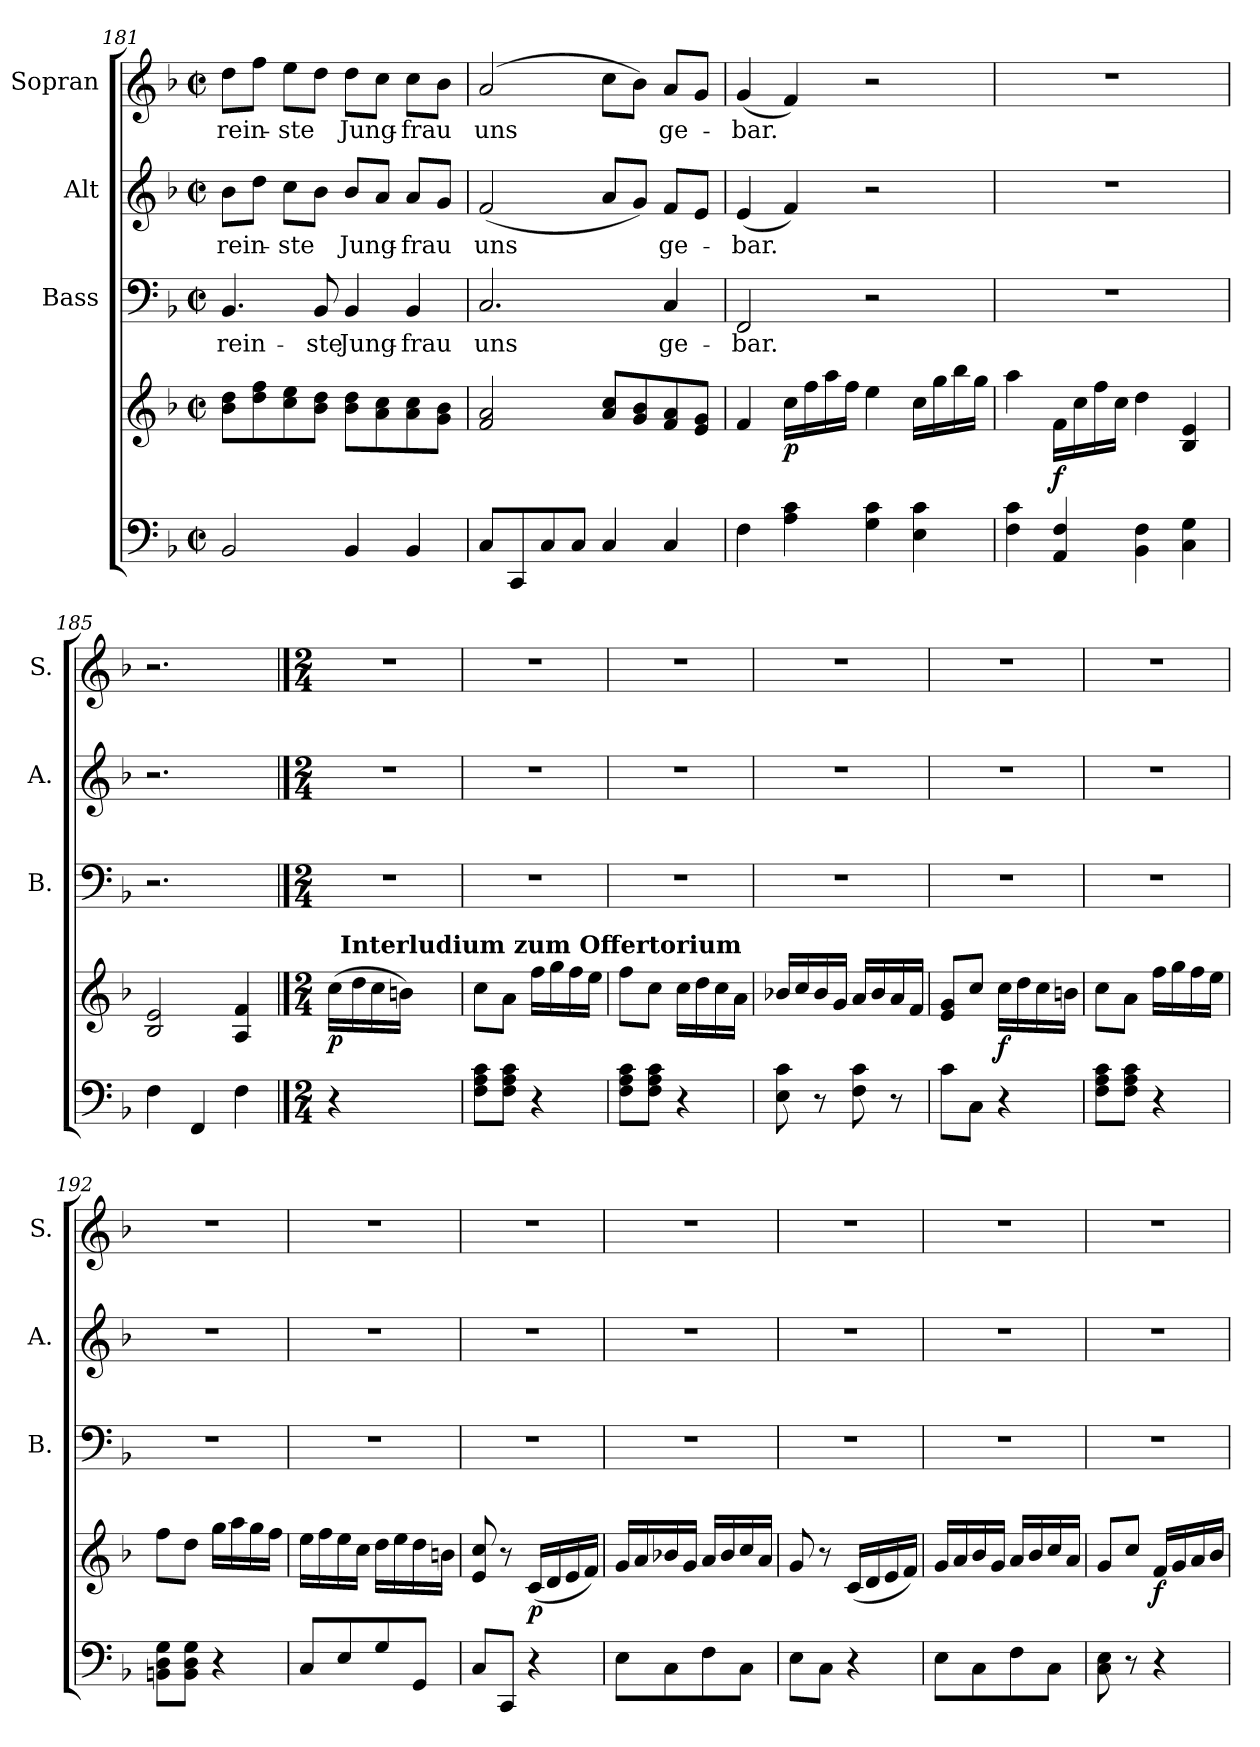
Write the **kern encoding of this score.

**kern	**kern	**dynam	**kern	**text	**kern	**text	**kern	**text
*part4	*part4	*part4	*part3	*part3	*part2	*part2	*part1	*part1
*staff5	*staff4	*staff4/5	*staff3	*staff3	*staff2	*staff2	*staff1	*staff1
*	*	*	*I"Bass	*	*I"Alt	*	*I"Sopran	*
*	*	*	*I'B.	*	*I'A.	*	*I'S.	*
*clefF4	*clefG2	*	*clefF4	*	*clefG2	*	*clefG2	*
*k[b-]	*k[b-]	*	*k[b-]	*	*k[b-]	*	*k[b-]	*
*F:	*F:	*	*F:	*	*F:	*	*F:	*
*M2/2	*M2/2	*	*M2/2	*	*M2/2	*	*M2/2	*
*met(c|)	*met(c|)	*	*met(c|)	*	*met(c|)	*	*met(c|)	*
=181	=181	=181	=181	=181	=181	=181	=181	=181
!	!	!	!	!LO:LY:b	!	!LO:LY:b	!	!LO:LY:b
2BB-/	8b-\ 8dd\L	.	4.BB-/	rein-	8b-\L	rein-	8dd\L	rein-
.	8dd\ 8ff\	.	.	.	8dd\J	.	8ff\J	.
!	!	!	!	!	!	!LO:LY:b	!	!LO:LY:b
.	8cc\ 8ee\	.	.	.	8cc\L	-ste	8ee\L	-ste
!	!	!	!	!LO:LY:b	!	!	!	!
.	8b-\ 8dd\J	.	8BB-/	-ste	8b-\J	.	8dd\J	.
!	!	!	!	!LO:LY:b	!	!LO:LY:b	!	!LO:LY:b
4BB-/	8b-\ 8dd\L	.	4BB-/	Jung-	8b-/L	Jung-	8dd\L	Jung-
.	8a\ 8cc\	.	.	.	8a/J	.	8cc\J	.
!	!	!	!	!LO:LY:b	!	!LO:LY:b	!	!LO:LY:b
4BB-/	8a\ 8cc\	.	4BB-/	-frau	8a/L	-frau	8cc\L	-frau
.	8g\ 8b-\J	.	.	.	8g/J	.	8b-\J	.
=182	=182	=182	=182	=182	=182	=182	=182	=182
!	!	!	!	!LO:LY:b	!	!LO:LY:b	!	!LO:LY:b
8C/L	2f/ 2a/	.	2.C/	uns	(<2f/	uns	(2a/	uns
8CC/	.	.	.	.	.	.	.	.
8C/	.	.	.	.	.	.	.	.
8C/J	.	.	.	.	.	.	.	.
4C/	8a/ 8cc/L	.	.	.	8a/L	.	8cc\L	.
.	8g/ 8b-/	.	.	.	8g/J)	.	8b-\J)	.
!	!	!	!	!LO:LY:b	!	!LO:LY:b	!	!LO:LY:b
4C/	8f/ 8a/	.	4C/	ge-	8f/L	ge-	8a/L	ge-
.	8e/ 8g/J	.	.	.	8e/J	.	8g/J	.
!!LO:PB:g=z
=183	=183	=183	=183	=183	=183	=183	=183	=183
!	!	!	!	!LO:LY:b	!	!LO:LY:b	!	!LO:LY:b
4F\	4f/	.	2FF/	-bar.	(<4e/	-bar.	(<4g/	-bar.
!	!	!LO:DY:b	!	!	!	!	!	!
4A\ 4c\	16cc\LL	p	.	.	4f/)	.	4f/)	.
.	16ff\	.	.	.	.	.	.	.
.	16aa\	.	.	.	.	.	.	.
.	16ff\JJ	.	.	.	.	.	.	.
4G\ 4c\	4ee\	.	2r	.	2r	.	2r	.
4E\ 4c\	16cc\LL	.	.	.	.	.	.	.
.	16gg\	.	.	.	.	.	.	.
.	16bb-\	.	.	.	.	.	.	.
.	16gg\JJ	.	.	.	.	.	.	.
=184	=184	=184	=184	=184	=184	=184	=184	=184
4F\ 4c\	4aa\	.	1r	.	1r	.	1r	.
!	!	!LO:DY:b	!	!	!	!	!	!
4AA/ 4F/	16f\LL	f	.	.	.	.	.	.
.	16cc\	.	.	.	.	.	.	.
.	16ff\	.	.	.	.	.	.	.
.	16cc\JJ	.	.	.	.	.	.	.
4BB-\ 4F\	4dd\	.	.	.	.	.	.	.
4C\ 4G\	4B-/ 4e/	.	.	.	.	.	.	.
=185	=185	=185	=185	=185	=185	=185	=185	=185
4F\	2B-/ 2e/	.	2.r	.	2.r	.	2.r	.
4FF/	.	.	.	.	.	.	.	.
4F\	4A/ 4f/	.	.	.	.	.	.	.
==186	==186	==186	==186	==186	==186	==186	==186	==186
*M2/4	*M2/4	*	*M2/4	*	*M2/4	*	*M2/4	*
!	!	!LO:DY:b	!	!	!	!	!	!
*	*^	*	*	*	*	*	*	*
4r	(>16cc\LL	32ryy	p	2r	.	2r	.	2r	.
!	!	!LO:TX:a:B:t=Interludium zum Offertorium	!	!	!	!	!	!	!
.	.	4...ryy	.	.	.	.	.	.	.
.	16dd\	.	.	.	.	.	.	.	.
.	16cc\	.	.	.	.	.	.	.	.
.	16bn\JJ)	.	.	.	.	.	.	.	.
4ryy	4ryy	.	.	.	.	.	.	.	.
*	*v	*v	*	*	*	*	*	*	*
=187	=187	=187	=187	=187	=187	=187	=187	=187
8F\ 8A\ 8c\L	8cc\L	.	2r	.	2r	.	2r	.
8F\ 8A\ 8c\J	8a\J	.	.	.	.	.	.	.
4r	16ff\LL	.	.	.	.	.	.	.
.	16gg\	.	.	.	.	.	.	.
.	16ff\	.	.	.	.	.	.	.
.	16ee\JJ	.	.	.	.	.	.	.
!!LO:LB:g=z
=188	=188	=188	=188	=188	=188	=188	=188	=188
8F\ 8A\ 8c\L	8ff\L	.	2r	.	2r	.	2r	.
8F\ 8A\ 8c\J	8cc\J	.	.	.	.	.	.	.
4r	16cc\LL	.	.	.	.	.	.	.
.	16dd\	.	.	.	.	.	.	.
.	16cc\	.	.	.	.	.	.	.
.	16a\JJ	.	.	.	.	.	.	.
=189	=189	=189	=189	=189	=189	=189	=189	=189
8E\ 8c\	16b-X/LL	.	2r	.	2r	.	2r	.
.	16cc/	.	.	.	.	.	.	.
8r	16b-/	.	.	.	.	.	.	.
.	16g/JJ	.	.	.	.	.	.	.
8F\ 8c\	16a/LL	.	.	.	.	.	.	.
.	16b-/	.	.	.	.	.	.	.
8r	16a/	.	.	.	.	.	.	.
.	16f/JJ	.	.	.	.	.	.	.
=190	=190	=190	=190	=190	=190	=190	=190	=190
8c\L	8e/ 8g/L	.	2r	.	2r	.	2r	.
8C\J	8cc/J	.	.	.	.	.	.	.
!	!	!LO:DY:b	!	!	!	!	!	!
4r	16cc\LL	f	.	.	.	.	.	.
.	16dd\	.	.	.	.	.	.	.
.	16cc\	.	.	.	.	.	.	.
.	16bn\JJ	.	.	.	.	.	.	.
=191	=191	=191	=191	=191	=191	=191	=191	=191
8F\ 8A\ 8c\L	8cc\L	.	2r	.	2r	.	2r	.
8F\ 8A\ 8c\J	8a\J	.	.	.	.	.	.	.
4r	16ff\LL	.	.	.	.	.	.	.
.	16gg\	.	.	.	.	.	.	.
.	16ff\	.	.	.	.	.	.	.
.	16ee\JJ	.	.	.	.	.	.	.
=192	=192	=192	=192	=192	=192	=192	=192	=192
8BBn\ 8D\ 8G\L	8ff\L	.	2r	.	2r	.	2r	.
8BB\ 8D\ 8G\J	8dd\J	.	.	.	.	.	.	.
4r	16gg\LL	.	.	.	.	.	.	.
.	16aa\	.	.	.	.	.	.	.
.	16gg\	.	.	.	.	.	.	.
.	16ff\JJ	.	.	.	.	.	.	.
=193	=193	=193	=193	=193	=193	=193	=193	=193
8C/L	16ee\LL	.	2r	.	2r	.	2r	.
.	16ff\	.	.	.	.	.	.	.
8E/	16ee\	.	.	.	.	.	.	.
.	16cc\JJ	.	.	.	.	.	.	.
8G/	16dd\LL	.	.	.	.	.	.	.
.	16ee\	.	.	.	.	.	.	.
8GG/J	16dd\	.	.	.	.	.	.	.
.	16bn\JJ	.	.	.	.	.	.	.
!!LO:PB:g=z
=194	=194	=194	=194	=194	=194	=194	=194	=194
8C/L	8e/ 8cc/	.	2r	.	2r	.	2r	.
8CC/J	8r	.	.	.	.	.	.	.
!	!	!LO:DY:b	!	!	!	!	!	!
4r	(<16c/LL	p	.	.	.	.	.	.
.	16d/	.	.	.	.	.	.	.
.	16e/	.	.	.	.	.	.	.
.	16f/JJ)	.	.	.	.	.	.	.
=195	=195	=195	=195	=195	=195	=195	=195	=195
8E\L	16g/LL	.	2r	.	2r	.	2r	.
.	16a/	.	.	.	.	.	.	.
8C\	16b-X/	.	.	.	.	.	.	.
.	16g/JJ	.	.	.	.	.	.	.
8F\	16a/LL	.	.	.	.	.	.	.
.	16b-/	.	.	.	.	.	.	.
8C\J	16cc/	.	.	.	.	.	.	.
.	16a/JJ	.	.	.	.	.	.	.
=196	=196	=196	=196	=196	=196	=196	=196	=196
8E\L	8g/	.	2r	.	2r	.	2r	.
8C\J	8r	.	.	.	.	.	.	.
4r	(<16c/LL	.	.	.	.	.	.	.
.	16d/	.	.	.	.	.	.	.
.	16e/	.	.	.	.	.	.	.
.	16f/JJ)	.	.	.	.	.	.	.
=197	=197	=197	=197	=197	=197	=197	=197	=197
8E\L	16g/LL	.	2r	.	2r	.	2r	.
.	16a/	.	.	.	.	.	.	.
8C\	16b-/	.	.	.	.	.	.	.
.	16g/JJ	.	.	.	.	.	.	.
8F\	16a/LL	.	.	.	.	.	.	.
.	16b-/	.	.	.	.	.	.	.
8C\J	16cc/	.	.	.	.	.	.	.
.	16a/JJ	.	.	.	.	.	.	.
=198	=198	=198	=198	=198	=198	=198	=198	=198
8C\ 8E\	8g/L	.	2r	.	2r	.	2r	.
8r	8cc/J	.	.	.	.	.	.	.
!	!	!LO:DY:b	!	!	!	!	!	!
4r	16f/LL	f	.	.	.	.	.	.
.	16g/	.	.	.	.	.	.	.
.	16a/	.	.	.	.	.	.	.
.	16b-/JJ	.	.	.	.	.	.	.
=	=	=	=	=	=	=	=	=
*-	*-	*-	*-	*-	*-	*-	*-	*-
